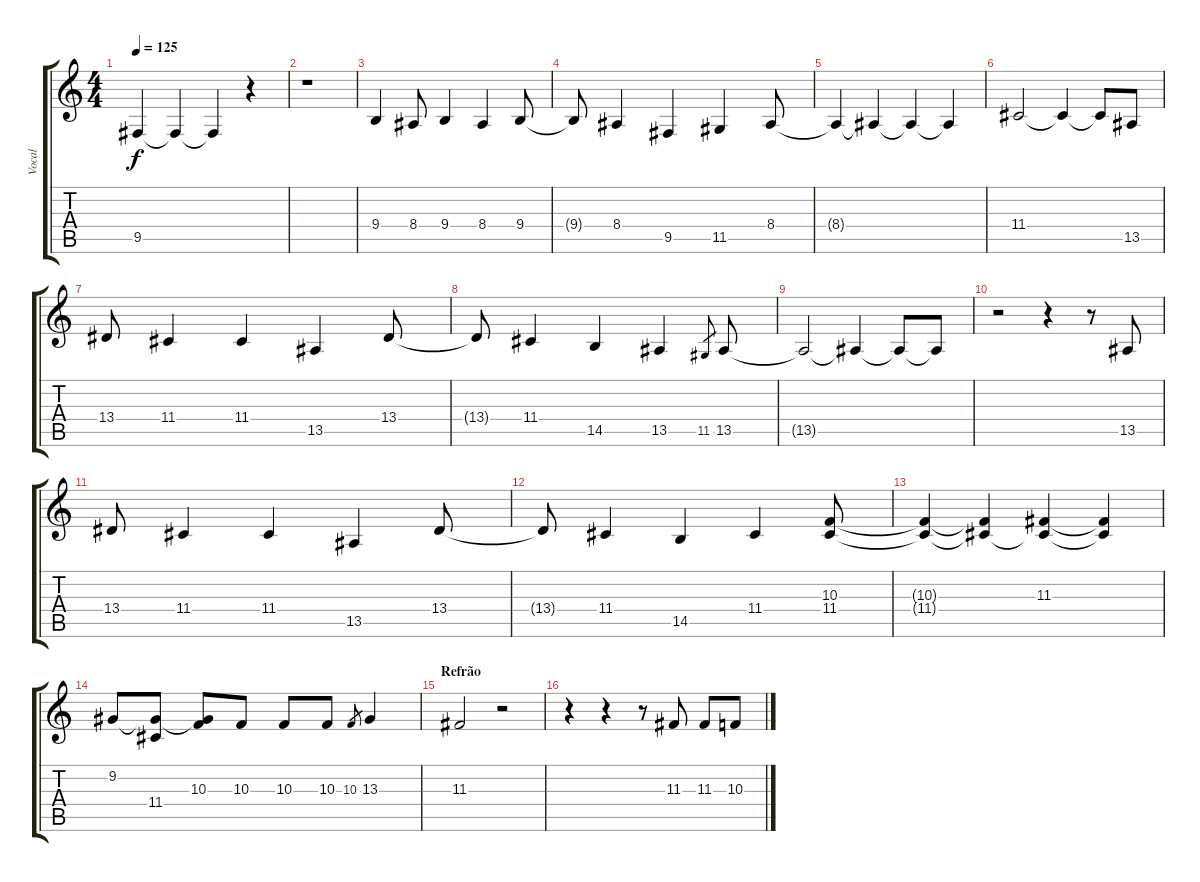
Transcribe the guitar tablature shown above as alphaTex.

\track ("Vocal" "Vocal") {instrument flute}
\staff {score tabs}
\tuning (E4 B3 G3 D3 A2 E2) {hide}
\ts (4 4)
\tempo 125
\clef g2
\ks c
9.5{t}.4{dy f} 9.5{t}.4 9.5{t}.4 r.4 |
r.1 |
9.4.4 8.4.8 9.4.4 8.4.4 9.4.8 |
9.4{t}.8 8.4.4 9.5.4 11.5.4 8.4.8 |
8.4{t}.4 8.4{t}.4 8.4{t}.4 8.4{t}.4 |
11.4.2 11.4{t}.4 11.4{t}.8 13.5.8 |
13.4.8 11.4.4 11.4.4 13.5.4 13.4.8 |
13.4{t}.8 11.4.4 14.5.4 13.5.4 11.5.8{gr} 13.5.8 |
13.5{t}.2 13.5{t}.4 13.5{t}.8 13.5{t}.8 |
r.2 r.4 r.8 13.5.8 |
13.4.8 11.4.4 11.4.4 13.5.4 13.4.8 |
13.4{t}.8 11.4.4 14.5.4 11.4.4 (10.3 11.4).8 |
(10.3{t} 11.4{t}).4 (10.3{t} 11.4{t}).4 (11.3 11.4{t}).4 (11.3{t} 11.4{t}).4 |
9.2.8 (9.2{t} 11.4).8 (9.2{t} 10.3).8 10.3.8 10.3.8 10.3.8 10.3.8{gr} 13.3.4 |
\section ("" "Refrão")
11.3.2 r.2 |
r.4 r.4 r.8 11.3.8 11.3.8 10.3.8
